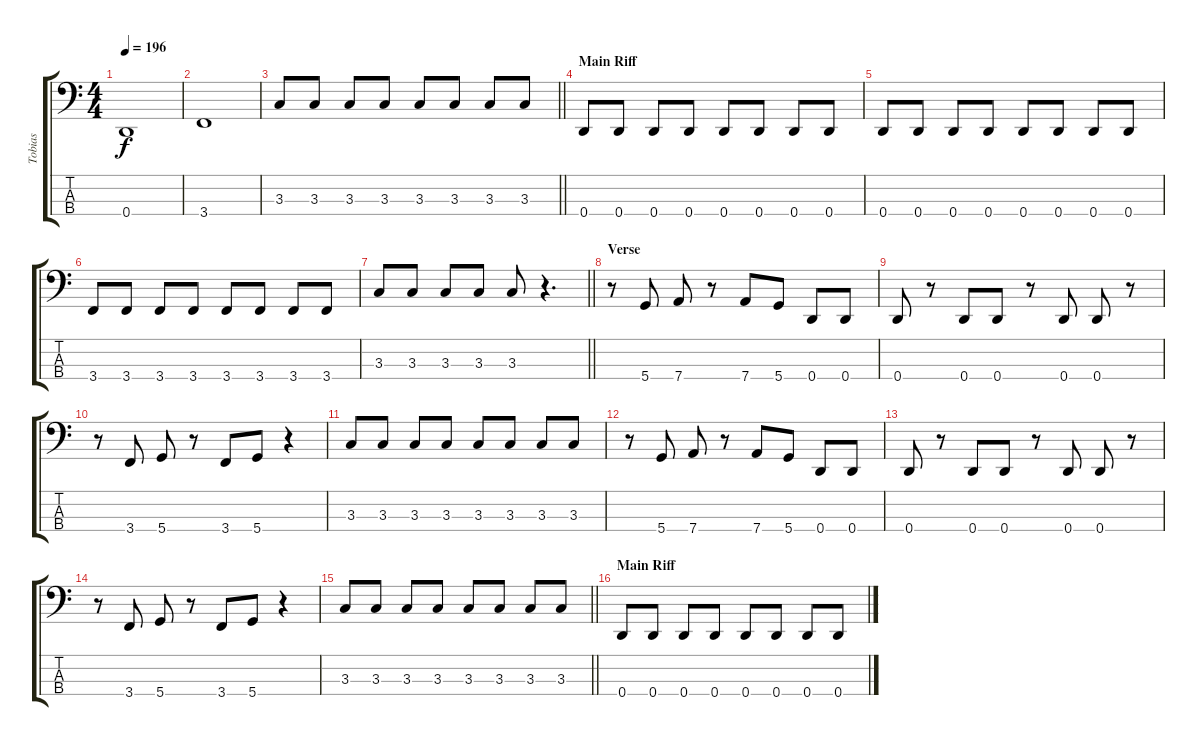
\track ("Tobias" "Tobias") {instrument electricbasspick}
\staff {score tabs}
\tuning (G2 D2 A1 D1) {hide}
\ts (4 4)
\tempo 196
\clef f4
\ks aminor
0.4{t}.1{dy f} |
3.4.1 |
\barLineRight lightlight
3.3.8 3.3.8 3.3.8 3.3.8 3.3.8 3.3.8 3.3.8 3.3.8 |
\section ("" "Main Riff")
0.4.8 0.4.8 0.4.8 0.4.8 0.4.8 0.4.8 0.4.8 0.4.8 |
0.4.8 0.4.8 0.4.8 0.4.8 0.4.8 0.4.8 0.4.8 0.4.8 |
3.4.8 3.4.8 3.4.8 3.4.8 3.4.8 3.4.8 3.4.8 3.4.8 |
\barLineRight lightlight
3.3.8 3.3.8 3.3.8 3.3.8 3.3.8 r.4{d} |
\section ("" "Verse")
r.8 5.4.8 7.4.8 r.8 7.4.8 5.4.8 0.4.8 0.4.8 |
0.4.8 r.8 0.4.8 0.4.8 r.8 0.4.8 0.4.8 r.8 |
r.8 3.4.8 5.4.8 r.8 3.4.8 5.4.8 r.4 |
3.3.8 3.3.8 3.3.8 3.3.8 3.3.8 3.3.8 3.3.8 3.3.8 |
r.8 5.4.8 7.4.8 r.8 7.4.8 5.4.8 0.4.8 0.4.8 |
0.4.8 r.8 0.4.8 0.4.8 r.8 0.4.8 0.4.8 r.8 |
r.8 3.4.8 5.4.8 r.8 3.4.8 5.4.8 r.4 |
\barLineRight lightlight
3.3.8 3.3.8 3.3.8 3.3.8 3.3.8 3.3.8 3.3.8 3.3.8 |
\section ("" "Main Riff")
0.4.8 0.4.8 0.4.8 0.4.8 0.4.8 0.4.8 0.4.8 0.4.8
